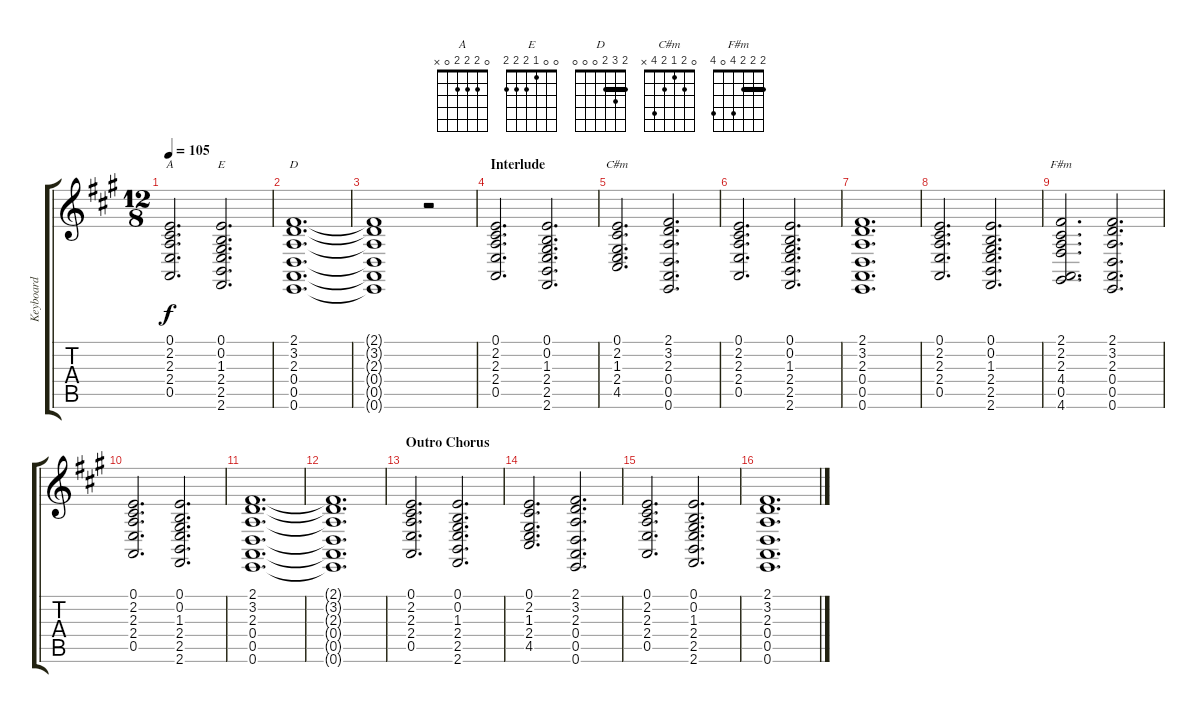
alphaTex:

\track ("Keyboard" "Keyboard") {instrument lead2sawtooth}
\staff {score tabs}
\tuning (E4 B3 G3 D3 A2 E2) {hide}
\chord ("A" 0 2 2 2 0 x)
\chord ("E" 0 0 1 2 2 2)
\chord ("D" 2 3 2 0 0 0) {barre 2}
\chord ("C#m" 0 2 1 2 4 x)
\chord ("F#m" 2 2 2 4 0 4) {barre 2}
\ts (12 8)
\tempo 105
\clef g2
\ks a
(0.1 2.2 2.3 2.4 0.5).2{d ch "A" dy f} (0.1 0.2 1.3 2.4 2.5 2.6).2{d ch "E"} |
(2.1 3.2 2.3 0.4 0.5 0.6).1{d ch "D"} |
(2.1{t} 3.2{t} 2.3{t} 0.4{t} 0.5{t} 0.6{t}).1 r.2 |
\section ("" "Interlude")
(0.1 2.2 2.3 2.4 0.5).2{d} (0.1 0.2 1.3 2.4 2.5 2.6).2{d} |
(0.1 2.2 1.3 2.4 4.5).2{d ch "C#m"} (2.1 3.2 2.3 0.4 0.5 0.6).2{d} |
(0.1 2.2 2.3 2.4 0.5).2{d} (0.1 0.2 1.3 2.4 2.5 2.6).2{d} |
(2.1 3.2 2.3 0.4 0.5 0.6).1{d} |
(0.1 2.2 2.3 2.4 0.5).2{d} (0.1 0.2 1.3 2.4 2.5 2.6).2{d} |
(2.1 2.2 2.3 4.4 0.5 4.6).2{d ch "F#m"} (2.1 3.2 2.3 0.4 0.5 0.6).2{d} |
(0.1 2.2 2.3 2.4 0.5).2{d} (0.1 0.2 1.3 2.4 2.5 2.6).2{d} |
(2.1 3.2 2.3 0.4 0.5 0.6).1{d} |
(2.1{t} 3.2{t} 2.3{t} 0.4{t} 0.5{t} 0.6{t}).1{d} |
\section ("" "Outro Chorus")
(0.1 2.2 2.3 2.4 0.5).2{d} (0.1 0.2 1.3 2.4 2.5 2.6).2{d} |
(0.1 2.2 1.3 2.4 4.5).2{d} (2.1 3.2 2.3 0.4 0.5 0.6).2{d} |
(0.1 2.2 2.3 2.4 0.5).2{d} (0.1 0.2 1.3 2.4 2.5 2.6).2{d} |
(2.1 3.2 2.3 0.4 0.5 0.6).1{d}
